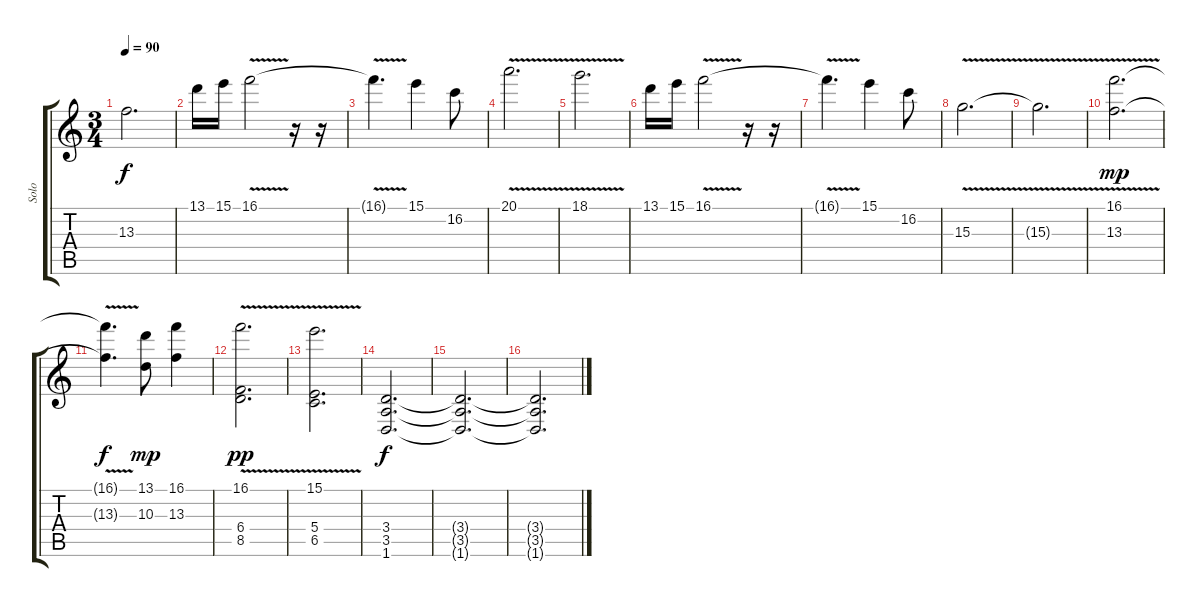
\track ("Solo" "Solo") {instrument acousticguitarsteel}
\staff {score tabs}
\tuning (Db4 Ab3 E3 B2 Gb2 Db2) {hide}
\ts (3 4)
\tempo 90
\clef g2
\ks c
13.3{t}.2{d dy f} |
13.1.16 15.1.16 16.1{v}.2 r.16 r.16 |
16.1{t}.4{d} 15.1.4 16.2.8 |
20.1{v}.2{d} |
18.1{v}.2{d} |
13.1.16 15.1.16 16.1{v}.2 r.16 r.16 |
16.1{t}.4{d} 15.1.4 16.2.8 |
15.3{v}.2{d} |
15.3{t}.2{d} |
(16.1{v} 13.3{v}).2{d dy mp} |
(16.1{t} 13.3{t}).4{d dy f} (13.1 10.3).8{dy mp} (16.1 13.3).4 |
(16.1{v} 6.4{v} 8.5{v}).2{d dy pp} |
(15.1{v} 5.4{v} 6.5{v}).2{d} |
(3.4 3.5 1.6).2{d dy f volume 10} |
(3.4{t} 3.5{t} 1.6{t}).2{d} |
(3.4{t} 3.5{t} 1.6{t}).2{d}
